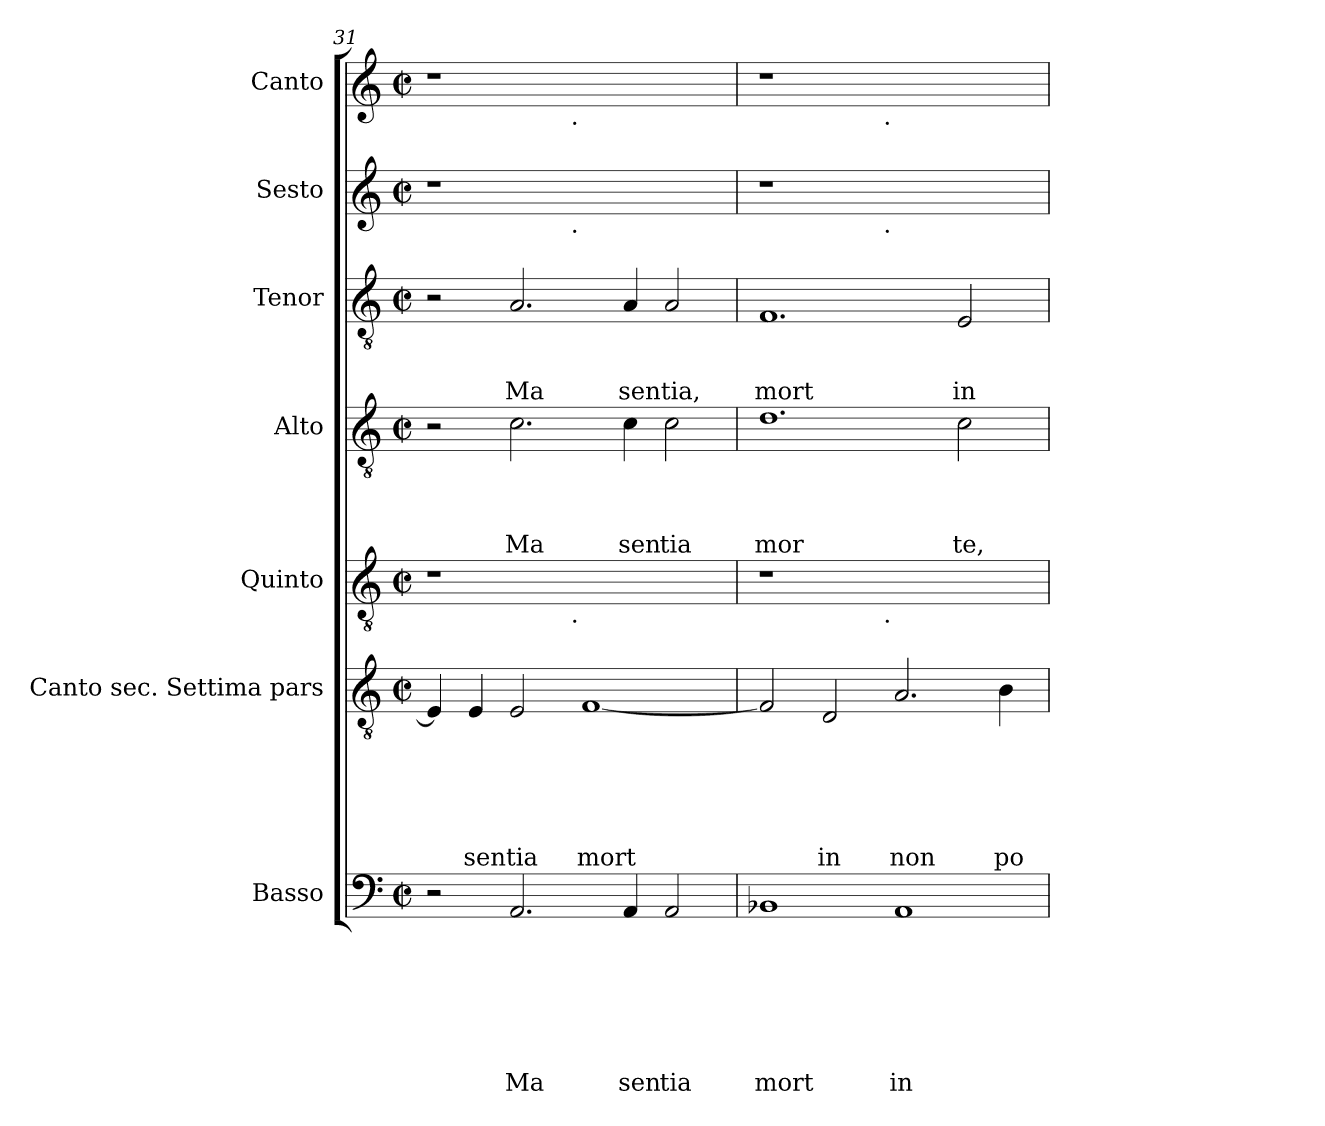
**kern	**text	**text	**text	**text	**text	**text	**text	**kern	**text	**text	**text	**text	**text	**text	**kern	**kern	**text	**text	**text	**text	**kern	**text	**text	**text	**kern	**kern
*part7	*part7	*part7	*part7	*part7	*part7	*part7	*part7	*part6	*part6	*part6	*part6	*part6	*part6	*part6	*part5	*part4	*part4	*part4	*part4	*part4	*part3	*part3	*part3	*part3	*part2	*part1
*staff7	*staff7	*staff7	*staff7	*staff7	*staff7	*staff7	*staff7	*staff6	*staff6	*staff6	*staff6	*staff6	*staff6	*staff6	*staff5	*staff4	*staff4	*staff4	*staff4	*staff4	*staff3	*staff3	*staff3	*staff3	*staff2	*staff1
*I"Basso	*	*	*	*	*	*	*	*I"Canto sec. Settima pars	*	*	*	*	*	*	*I"Quinto	*I"Alto	*	*	*	*	*I"Tenor	*	*	*	*I"Sesto	*I"Canto
*	*	*	*	*	*	*	*	*	*	*	*	*	*	*	*I'Quinto	*I'Alto	*	*	*	*	*I'Tenor	*	*	*	*I'Sesto	*I'Canto
*clefF4	*	*	*	*	*	*	*	*clefGv2	*	*	*	*	*	*	*clefGv2	*clefGv2	*	*	*	*	*clefGv2	*	*	*	*clefG2	*clefG2
*k[]	*	*	*	*	*	*	*	*k[]	*	*	*	*	*	*	*k[]	*k[]	*	*	*	*	*k[]	*	*	*	*k[]	*k[]
*C:	*	*	*	*	*	*	*	*C:	*	*	*	*	*	*	*C:	*C:	*	*	*	*	*C:	*	*	*	*C:	*C:
*M2/2	*	*	*	*	*	*	*	*M2/2	*	*	*	*	*	*	*M2/2	*M2/2	*	*	*	*	*M2/2	*	*	*	*M2/2	*M2/2
*met(c|)	*	*	*	*	*	*	*	*met(c|)	*	*	*	*	*	*	*met(c|)	*met(c|)	*	*	*	*	*met(c|)	*	*	*	*met(c|)	*met(c|)
=31	=31	=31	=31	=31	=31	=31	=31	=31	=31	=31	=31	=31	=31	=31	=31	=31	=31	=31	=31	=31	=31	=31	=31	=31	=31	=31
*	*	*	*	*	*	*	*	*	*	*	*	*	*	*	*^	*	*	*	*	*	*	*	*	*	*^	*^
2r	.	.	.	.	.	.	.	4E/]	.	.	.	.	.	.	1r	2ryy	2r	.	.	.	.	2r	.	.	.	1r	2ryy	1r	2ryy
!	!	!	!	!	!	!	!	!	!	!	!	!	!	!LO:LY:b	!	!	!	!	!	!	!	!	!	!	!	!	!	!	!
.	.	.	.	.	.	.	.	4E/	.	.	.	.	.	sentia	.	.	.	.	.	.	.	.	.	.	.	.	.	.	.
!	!	!	!	!	!	!	!LO:LY:b	!	!	!	!	!	!	!	!	!	!	!	!	!	!LO:LY:b	!	!	!	!LO:LY:b	!	!	!	!
2.AA/	.	.	.	.	.	.	Ma	2E/	.	.	.	.	.	.	.	4...ryy	2.c\	.	.	.	Ma	2.A/	.	.	Ma	.	4...ryy	.	4...ryy
!	!	!	!	!	!	!	!	!	!	!	!	!	!	!	!	!	!	!	!	!	!	!	!	!	!	!	!	!	!LO:TX:b:t=.
!	!	!	!	!	!	!	!	!	!	!	!	!	!	!	!	!	!	!	!	!	!	!	!	!	!	!	!LO:TX:b:t=.	!	!
!	!	!	!	!	!	!	!	!	!	!	!	!	!	!	!	!LO:TX:b:t=.	!	!	!	!	!	!	!	!	!	!	!	!	!
.	.	.	.	.	.	.	.	.	.	.	.	.	.	.	.	1ryy	.	.	.	.	.	.	.	.	.	.	1ryy	.	1ryy
!	!	!	!	!	!	!	!	!	!	!	!	!	!	!LO:LY:b	!	!	!	!	!	!	!	!	!	!	!	!	!	!	!
.	.	.	.	.	.	.	.	[<1F	.	.	.	.	.	mort	1ryy	.	.	.	.	.	.	.	.	.	.	1ryy	.	1ryy	.
!	!	!	!	!	!	!	!LO:LY:b	!	!	!	!	!	!	!	!	!	!	!	!	!	!LO:LY:b	!	!	!	!LO:LY:b	!	!	!	!
4AA/	.	.	.	.	.	.	sen	.	.	.	.	.	.	.	.	.	4c\	.	.	.	sen	4A/	.	.	sentia,	.	.	.	.
!	!	!	!	!	!	!	!LO:LY:b	!	!	!	!	!	!	!	!	!	!	!	!	!	!LO:LY:b	!	!	!	!	!	!	!	!
2AA/	.	.	.	.	.	.	tia	.	.	.	.	.	.	.	.	.	2c\	.	.	.	tia	2A/	.	.	.	.	.	.	.
.	.	.	.	.	.	.	.	.	.	.	.	.	.	.	.	32ryy	.	.	.	.	.	.	.	.	.	.	32ryy	.	32ryy
=32	=32	=32	=32	=32	=32	=32	=32	=32	=32	=32	=32	=32	=32	=32	=32	=32	=32	=32	=32	=32	=32	=32	=32	=32	=32	=32	=32	=32	=32
!	!	!	!	!	!	!	!LO:LY:b	!	!	!	!	!	!	!	!	!	!	!	!	!	!LO:LY:b	!	!	!	!LO:LY:b	!	!	!	!
1BB-X	.	.	.	.	.	.	mort	2F/]	.	.	.	.	.	.	1r	2ryy	1.d	.	.	.	mor	1.F	.	.	mort	1r	2ryy	1r	2ryy
!	!	!	!	!	!	!	!	!	!	!	!	!	!	!LO:LY:b	!	!	!	!	!	!	!	!	!	!	!	!	!	!	!
.	.	.	.	.	.	.	.	2D/	.	.	.	.	.	in	.	4...ryy	.	.	.	.	.	.	.	.	.	.	4...ryy	.	4...ryy
!	!	!	!	!	!	!	!	!	!	!	!	!	!	!	!	!	!	!	!	!	!	!	!	!	!	!	!	!	!LO:TX:b:t=.
!	!	!	!	!	!	!	!	!	!	!	!	!	!	!	!	!	!	!	!	!	!	!	!	!	!	!	!LO:TX:b:t=.	!	!
!	!	!	!	!	!	!	!	!	!	!	!	!	!	!	!	!LO:TX:b:t=.	!	!	!	!	!	!	!	!	!	!	!	!	!
.	.	.	.	.	.	.	.	.	.	.	.	.	.	.	.	1ryy	.	.	.	.	.	.	.	.	.	.	1ryy	.	1ryy
!	!	!	!	!	!	!	!LO:LY:b	!	!	!	!	!	!	!LO:LY:b	!	!	!	!	!	!	!	!	!	!	!	!	!	!	!
1AA	.	.	.	.	.	.	in	2.A/	.	.	.	.	.	non	1ryy	.	.	.	.	.	.	.	.	.	.	1ryy	.	1ryy	.
!	!	!	!	!	!	!	!	!	!	!	!	!	!	!	!	!	!	!	!	!	!LO:LY:b	!	!	!	!LO:LY:b	!	!	!	!
.	.	.	.	.	.	.	.	.	.	.	.	.	.	.	.	.	2c\	.	.	.	te,	2E/	.	.	in	.	.	.	.
!	!	!	!	!	!	!	!	!	!	!	!	!	!	!LO:LY:b	!	!	!	!	!	!	!	!	!	!	!	!	!	!	!
.	.	.	.	.	.	.	.	4B\	.	.	.	.	.	po	.	.	.	.	.	.	.	.	.	.	.	.	.	.	.
.	.	.	.	.	.	.	.	.	.	.	.	.	.	.	.	32ryy	.	.	.	.	.	.	.	.	.	.	32ryy	.	32ryy
*	*	*	*	*	*	*	*	*	*	*	*	*	*	*	*	*	*	*	*	*	*	*	*	*	*	*v	*v	*	*
*	*	*	*	*	*	*	*	*	*	*	*	*	*	*	*v	*v	*	*	*	*	*	*	*	*	*	*	*v	*v
=	=	=	=	=	=	=	=	=	=	=	=	=	=	=	=	=	=	=	=	=	=	=	=	=	=	=
*-	*-	*-	*-	*-	*-	*-	*-	*-	*-	*-	*-	*-	*-	*-	*-	*-	*-	*-	*-	*-	*-	*-	*-	*-	*-	*-
